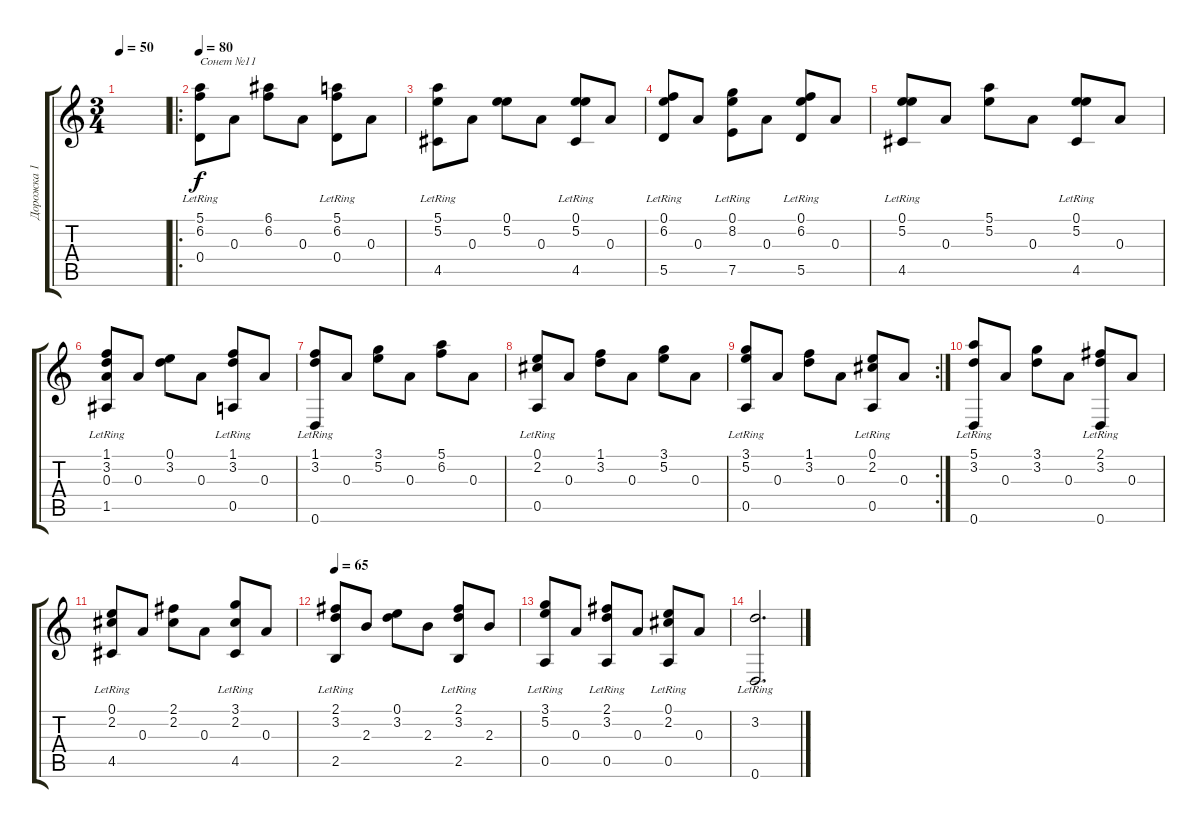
\track ("Дорожка 1" "Дорожка 1") {instrument acousticguitarsteel}
\staff {score tabs}
\tuning (E4 B3 A3 D3 A2 D2) {hide}
\ts (3 4)
\tempo 50
\clef g2
\ks c
|
\ro
\tempo 80
(5.1 6.2 0.4{lr}).8{txt "Сонет №11"} 0.3.8 (6.1 6.2).8 0.3.8 (5.1 6.2 0.4{lr}).8 0.3.8 |
(5.1 5.2 4.5{lr}).8 0.3.8 (0.1 5.2).8 0.3.8 (0.1 5.2 4.5{lr}).8 0.3.8 |
(0.1 6.2 5.5{lr}).8 0.3.8 (0.1 8.2 7.5{lr}).8 0.3.8 (0.1 6.2 5.5{lr}).8 0.3.8 |
(0.1 5.2 4.5{lr}).8 0.3.8 (5.1 5.2).8 0.3.8 (0.1 5.2 4.5{lr}).8 0.3.8 |
(1.1 3.2 0.3 1.5{lr}).8 0.3.8 (0.1 3.2).8 0.3.8 (1.1 3.2 0.5{lr}).8 0.3.8 |
(1.1 3.2 0.6{lr}).8 0.3.8 (3.1 5.2).8 0.3.8 (5.1 6.2).8 0.3.8 |
(0.1 2.2 0.5{lr}).8 0.3.8 (1.1 3.2).8 0.3.8 (3.1 5.2).8 0.3.8 |
\rc 2
(3.1 5.2 0.5{lr}).8 0.3.8 (1.1 3.2).8 0.3.8 (0.1 2.2 0.5{lr}).8 0.3.8 |
(5.1 3.2 0.6{lr}).8 0.3.8 (3.1 3.2).8 0.3.8 (2.1 3.2 0.6{lr}).8 0.3.8 |
(0.1 2.2 4.5{lr}).8 0.3.8 (2.1 2.2).8 0.3.8 (3.1 2.2 4.5{lr}).8 0.3.8 |
\tempo 65
(2.1 3.2 2.5{lr}).8 2.3.8 (0.1 3.2).8 2.3.8 (2.1 3.2 2.5{lr}).8 2.3.8 |
(3.1 5.2 0.5{lr}).8 0.3.8 (2.1 3.2 0.5{lr}).8 0.3.8 (0.1 2.2 0.5{lr}).8 0.3.8 |
(3.2{lr} 0.6).2{d}
